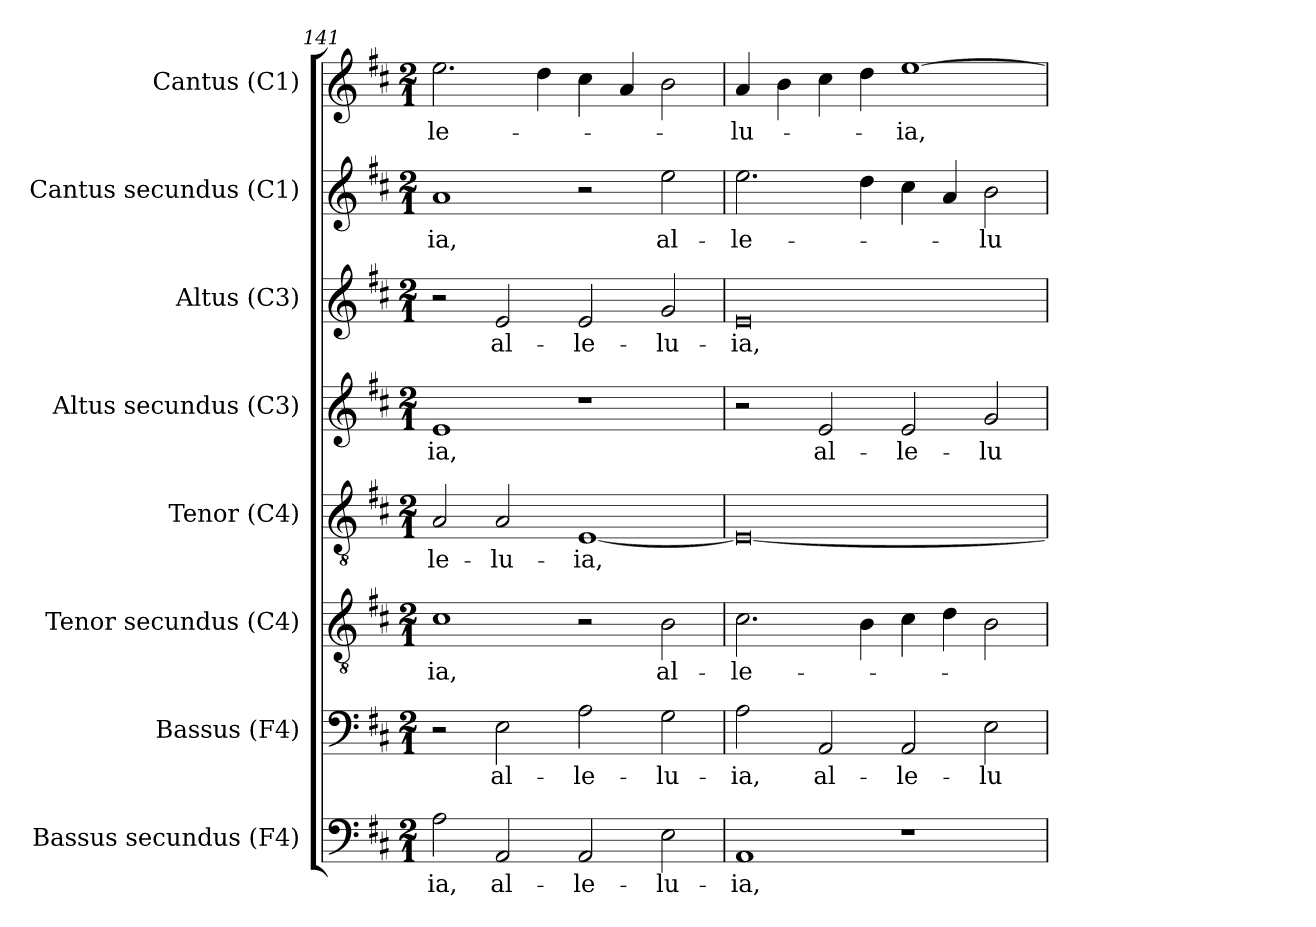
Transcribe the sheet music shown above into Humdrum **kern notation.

**kern	**text	**kern	**text	**kern	**text	**kern	**text	**kern	**text	**kern	**text	**kern	**text	**kern	**text
*part8	*part8	*part7	*part7	*part6	*part6	*part5	*part5	*part4	*part4	*part3	*part3	*part2	*part2	*part1	*part1
*staff8	*staff8	*staff7	*staff7	*staff6	*staff6	*staff5	*staff5	*staff4	*staff4	*staff3	*staff3	*staff2	*staff2	*staff1	*staff1
*I"Bassus secundus (F4)	*	*I"Bassus (F4)	*	*I"Tenor secundus (C4)	*	*I"Tenor (C4)	*	*I"Altus secundus (C3)	*	*I"Altus (C3)	*	*I"Cantus secundus (C1)	*	*I"Cantus (C1)	*
*I'B2	*	*I'B.	*	*I'T2	*	*I'T.	*	*I'A2	*	*I'A.	*	*I'C2	*	*I'C.	*
*clefF4	*	*clefF4	*	*clefGv2	*	*clefGv2	*	*clefG2	*	*clefG2	*	*clefG2	*	*clefG2	*
*	*	*	*	*	*	*ITrd7c12	*	*	*	*	*	*	*	*	*
*k[f#c#]	*	*k[f#c#]	*	*k[f#c#]	*	*k[f#c#]	*	*k[f#c#]	*	*k[f#c#]	*	*k[f#c#]	*	*k[f#c#]	*
*D:	*	*D:	*	*D:	*	*D:	*	*D:	*	*D:	*	*D:	*	*D:	*
*M2/1	*	*M2/1	*	*M2/1	*	*M2/1	*	*M2/1	*	*M2/1	*	*M2/1	*	*M2/1	*
=141	=141	=141	=141	=141	=141	=141	=141	=141	=141	=141	=141	=141	=141	=141	=141
!	!LO:LY:b:color=#000000	!	!	!	!	!	!	!	!	!	!	!	!	!	!
!	!	!	!	!	!LO:LY:b:color=#000000	!	!	!	!	!	!	!	!	!	!
!	!	!	!	!	!	!	!LO:LY:b:color=#000000	!	!	!	!	!	!	!	!
!	!	!	!	!	!	!	!	!	!LO:LY:b:color=#000000	!	!	!	!	!	!
!	!	!	!	!	!	!	!	!	!	!	!	!	!LO:LY:b:color=#000000	!	!
!	!	!	!	!	!	!	!	!	!	!	!	!	!	!	!LO:LY:b:color=#000000
2Ai\	-ia,	2r	.	1c#i	-ia,	2AAi/	-le-	1ei	-ia,	2r	.	1ai	-ia,	2.eei\	-le-
!	!LO:LY:b:color=#000000	!	!	!	!	!	!	!	!	!	!	!	!	!	!
!	!	!	!LO:LY:b:color=#000000	!	!	!	!	!	!	!	!	!	!	!	!
!	!	!	!	!	!	!	!LO:LY:b:color=#000000	!	!	!	!	!	!	!	!
!	!	!	!	!	!	!	!	!	!	!	!LO:LY:b:color=#000000	!	!	!	!
2AAi/	al-	2Ei\	al-	.	.	2AAi/	-lu-	.	.	2ei/	al-	.	.	.	.
.	.	.	.	.	.	.	.	.	.	.	.	.	.	4ddi\	.
!	!LO:LY:b:color=#000000	!	!	!	!	!	!	!	!	!	!	!	!	!	!
!	!	!	!LO:LY:b:color=#000000	!	!	!	!	!	!	!	!	!	!	!	!
!	!	!	!	!	!	!	!LO:LY:b:color=#000000	!	!	!	!	!	!	!	!
!	!	!	!	!	!	!	!	!	!	!	!LO:LY:b:color=#000000	!	!	!	!
2AAi/	-le-	2Ai\	-le-	2r	.	[1EEi	-ia,	1r	.	2ei/	-le-	2r	.	4cc#i\	.
.	.	.	.	.	.	.	.	.	.	.	.	.	.	4ai/	.
!	!LO:LY:b:color=#000000	!	!	!	!	!	!	!	!	!	!	!	!	!	!
!	!	!	!LO:LY:b:color=#000000	!	!	!	!	!	!	!	!	!	!	!	!
!	!	!	!	!	!LO:LY:b:color=#000000	!	!	!	!	!	!	!	!	!	!
!	!	!	!	!	!	!	!	!	!	!	!LO:LY:b:color=#000000	!	!	!	!
!	!	!	!	!	!	!	!	!	!	!	!	!	!LO:LY:b:color=#000000	!	!
2Ei\	-lu-	2Gi\	-lu-	2Bi\	al-	.	.	.	.	2gi/	-lu-	2eei\	al-	2bi\	.
!!LO:PB:g=z
=142	=142	=142	=142	=142	=142	=142	=142	=142	=142	=142	=142	=142	=142	=142	=142
!	!LO:LY:b:color=#000000	!	!	!	!	!	!	!	!	!	!	!	!	!	!
!	!	!	!LO:LY:b:color=#000000	!	!	!	!	!	!	!	!	!	!	!	!
!	!	!	!	!	!LO:LY:b:color=#000000	!	!	!	!	!	!	!	!	!	!
!	!	!	!	!	!	!	!	!	!	!	!LO:LY:b:color=#000000	!	!	!	!
!	!	!	!	!	!	!	!	!	!	!	!	!	!LO:LY:b:color=#000000	!	!
!	!	!	!	!	!	!	!	!	!	!	!	!	!	!	!LO:LY:b:color=#000000
1AAi	-ia,	2Ai\	-ia,	2.c#i\	-le-	0EEi_	.	2r	.	0ei	-ia,	2.eei\	-le-	4ai/	-lu-
.	.	.	.	.	.	.	.	.	.	.	.	.	.	4bi\	.
!	!	!	!LO:LY:b:color=#000000	!	!	!	!	!	!	!	!	!	!	!	!
!	!	!	!	!	!	!	!	!	!LO:LY:b:color=#000000	!	!	!	!	!	!
.	.	2AAi/	al-	.	.	.	.	2ei/	al-	.	.	.	.	4cc#i\	.
.	.	.	.	4Bi\	.	.	.	.	.	.	.	4ddi\	.	4ddi\	.
!	!	!	!LO:LY:b:color=#000000	!	!	!	!	!	!	!	!	!	!	!	!
!	!	!	!	!	!	!	!	!	!LO:LY:b:color=#000000	!	!	!	!	!	!
!	!	!	!	!	!	!	!	!	!	!	!	!	!	!	!LO:LY:b:color=#000000
1r	.	2AAi/	-le-	4c#i\	.	.	.	2ei/	-le-	.	.	4cc#i\	.	[1eei	-ia,
.	.	.	.	4di\	.	.	.	.	.	.	.	4ai/	.	.	.
!	!	!	!LO:LY:b:color=#000000	!	!	!	!	!	!	!	!	!	!	!	!
!	!	!	!	!	!	!	!	!	!LO:LY:b:color=#000000	!	!	!	!	!	!
!	!	!	!	!	!	!	!	!	!	!	!	!	!LO:LY:b:color=#000000	!	!
.	.	2Ei\	-lu-	2Bi\	.	.	.	2gi/	-lu-	.	.	2bi\	-lu-	.	.
=	=	=	=	=	=	=	=	=	=	=	=	=	=	=	=
*-	*-	*-	*-	*-	*-	*-	*-	*-	*-	*-	*-	*-	*-	*-	*-
